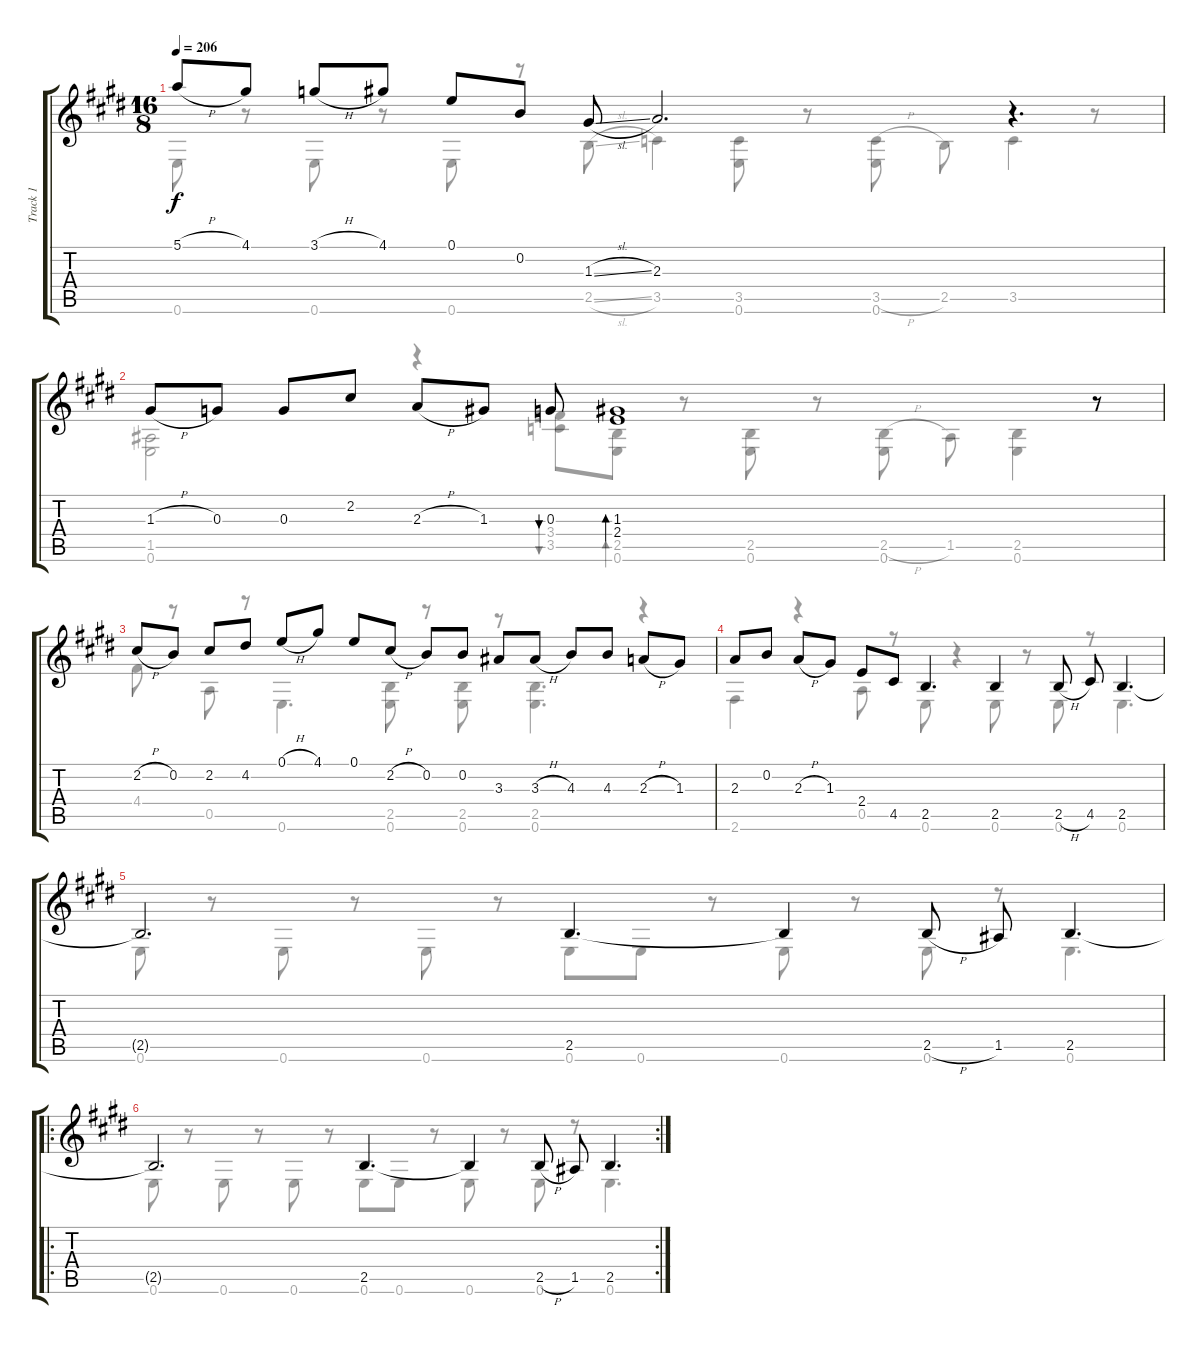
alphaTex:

\track ("Track 1" "Track 1") {instrument acousticguitarnylon}
\staff {score tabs}
\tuning (E4 B3 G3 D3 A2 E2) {hide}
\voice
\ts (16 8)
\tempo 206
\clef g2
\ks e
5.1{h}.8{dy f} 4.1.8 3.1{h}.8 4.1.8 0.1.8 0.2.8 1.3{sl}.8 2.3.2{d} r.4{d} |
1.3{h}.8 0.3.8 0.3.8 2.2.8 2.3{h}.8 1.3.8 0.3.8{bu 120} (1.3 2.4).1{bd 120} r.8 |
2.2{h}.8 0.2.8 2.2.8 4.2.8 0.1{h}.8 4.1.8 0.1.8 2.2{h}.8 0.2.8 0.2.8 3.3.8 3.3{h}.8 4.3.8 4.3.8 2.3{h}.8 1.3.8 |
2.3.8 0.2.8 2.3{h}.8 1.3.8 2.4.8 4.5.8 2.5.4{d} 2.5.4 2.5{h}.8 4.5.8 2.5.4{d} |
2.5{t}.2{d} 2.5.4{d} 2.5{t}.4 2.5{h}.8 1.5.8 2.5.4{d} |
\ro
\rc 2
2.5{t}.2{d} 2.5.4{d} 2.5{t}.4 2.5{h}.8 1.5.8 2.5.4{d}
\voice
\clef g2
\ottava regular
\simile none
\ks e
0.6.8{dy f} r.8 0.6.8 r.8 0.6.8 r.8 2.5{sl}.8 3.5.4 (3.5 0.6).8 r.8 (3.5{h} 0.6).8 2.5.8 3.5.4 r.8 |
(1.5 0.6).2 r.4 (3.4 3.5).8{bu 120} (2.5 0.6).8{bd 120} r.8 (2.5 0.6).8 r.8 (2.5{h} 0.6).8 1.5.8 (2.5 0.6).4 r.8 |
4.4.8 r.8 0.5.8 r.8 0.6.4{d} (2.5 0.6).8 r.8 (2.5 0.6).8 r.8 (2.5 0.6).4{d} r.4 |
2.6.4 r.4 0.5.8 r.8 0.6.8 r.4 0.6.8 r.8 0.6.8 r.8 0.6.4{d} |
0.6.8 r.8 0.6.8 r.8 0.6.8 r.8 0.6.8 0.6.8 r.8 0.6.8 r.8 0.6.8 r.8 0.6.4{d} |
0.6.8 r.8 0.6.8 r.8 0.6.8 r.8 0.6.8 0.6.8 r.8 0.6.8 r.8 0.6.8 r.8 0.6.4{d}
